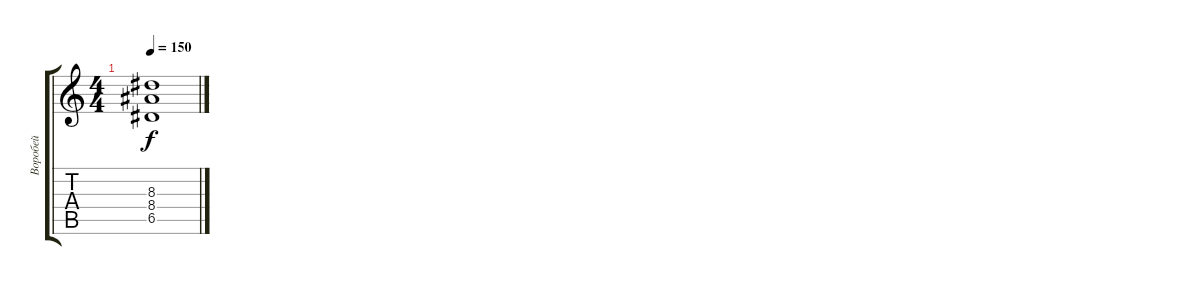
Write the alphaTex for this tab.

\track ("Воробей" "Воробей") {instrument overdrivenguitar}
\staff {score tabs}
\tuning (E4 B3 G3 D3 A2 E2) {hide}
\ts (4 4)
\tempo 150
\clef g2
\ks c
(8.3 8.4 6.5).1{dy f}
